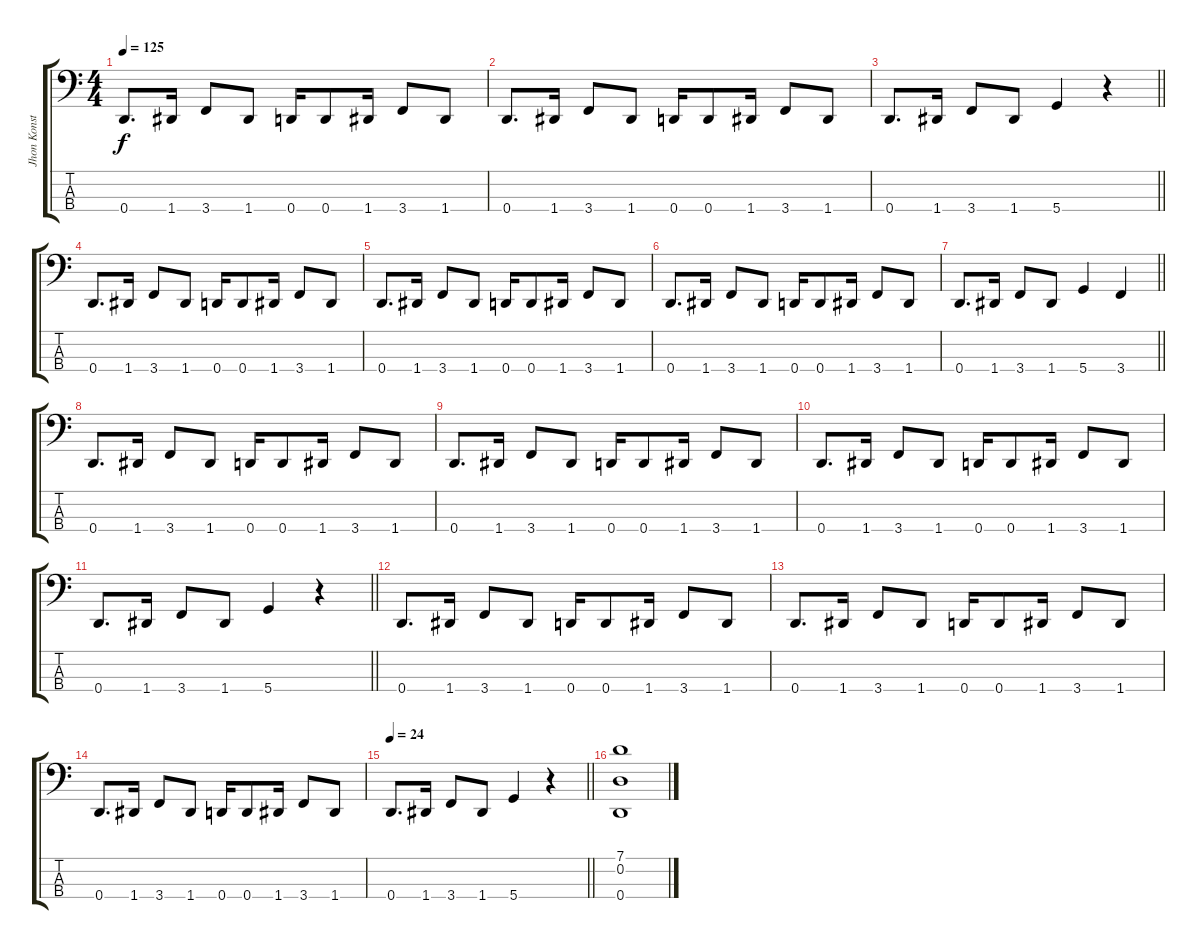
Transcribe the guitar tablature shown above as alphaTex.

\track ("Jhon Konstantine" "Jhon Konst") {instrument slapbass1}
\staff {score tabs}
\tuning (G2 D2 A1 D1) {hide}
\ts (4 4)
\tempo 125
\clef f4
\ks c
0.4.8{d dy f} 1.4.16 3.4.8 1.4.8 0.4.16 0.4.8 1.4.16 3.4.8 1.4.8 |
0.4.8{d} 1.4.16 3.4.8 1.4.8 0.4.16 0.4.8 1.4.16 3.4.8 1.4.8 |
\barLineRight lightlight
0.4.8{d} 1.4.16 3.4.8 1.4.8 5.4.4 r.4 |
0.4.8{d} 1.4.16 3.4.8 1.4.8 0.4.16 0.4.8 1.4.16 3.4.8 1.4.8 |
0.4.8{d} 1.4.16 3.4.8 1.4.8 0.4.16 0.4.8 1.4.16 3.4.8 1.4.8 |
0.4.8{d} 1.4.16 3.4.8 1.4.8 0.4.16 0.4.8 1.4.16 3.4.8 1.4.8 |
\barLineRight lightlight
0.4.8{d} 1.4.16 3.4.8 1.4.8 5.4.4 3.4.4 |
0.4.8{d} 1.4.16 3.4.8 1.4.8 0.4.16 0.4.8 1.4.16 3.4.8 1.4.8 |
0.4.8{d} 1.4.16 3.4.8 1.4.8 0.4.16 0.4.8 1.4.16 3.4.8 1.4.8 |
0.4.8{d} 1.4.16 3.4.8 1.4.8 0.4.16 0.4.8 1.4.16 3.4.8 1.4.8 |
\barLineRight lightlight
0.4.8{d} 1.4.16 3.4.8 1.4.8 5.4.4 r.4 |
0.4.8{d} 1.4.16 3.4.8 1.4.8 0.4.16 0.4.8 1.4.16 3.4.8 1.4.8 |
0.4.8{d} 1.4.16 3.4.8 1.4.8 0.4.16 0.4.8 1.4.16 3.4.8 1.4.8 |
0.4.8{d} 1.4.16 3.4.8 1.4.8 0.4.16 0.4.8 1.4.16 3.4.8 1.4.8 |
\tempo 24
\barLineRight lightlight
0.4.8{d} 1.4.16 3.4.8 1.4.8 5.4.4 r.4 |
(7.1 0.2 0.4).1
